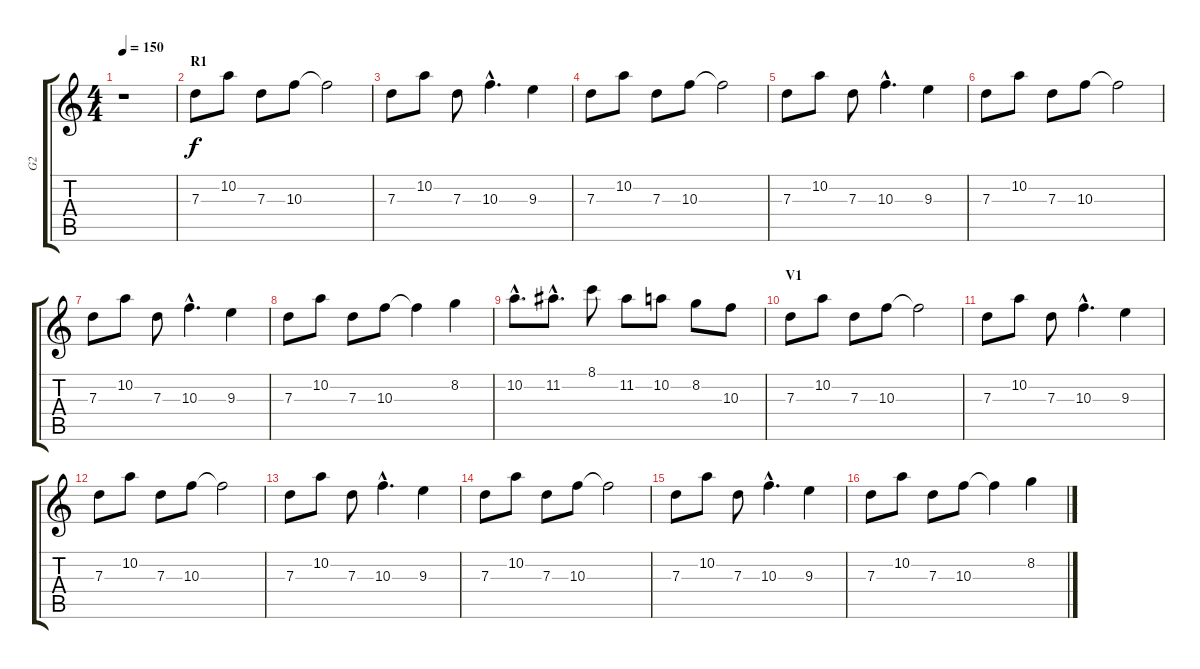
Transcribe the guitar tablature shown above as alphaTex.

\track ("G2" "G2") {instrument distortionguitar}
\staff {score tabs}
\tuning (E4 B3 G3 D3 A2 E2) {hide}
\ts (4 4)
\tempo 150
\clef g2
\ks c
r.1{dy f instrument distortionguitar} |
\section ("" "R1")
7.3.8{volume 12 balance 7 instrument acousticguitarnylon} 10.2.8 7.3.8 10.3.8 10.3{t}.2 |
7.3.8 10.2.8 7.3.8 10.3{hac}.4{d} 9.3.4 |
7.3.8 10.2.8 7.3.8 10.3.8 10.3{t}.2 |
7.3.8 10.2.8 7.3.8 10.3{hac}.4{d} 9.3.4 |
7.3.8 10.2.8 7.3.8 10.3.8 10.3{t}.2 |
7.3.8 10.2.8 7.3.8 10.3{hac}.4{d} 9.3.4 |
7.3.8 10.2.8 7.3.8 10.3.8 10.3{t}.4 8.2.4 |
10.2{hac}.8{d} 11.2{hac}.8{d} 8.1.8 11.2.8 10.2.8 8.2.8 10.3.8 |
\section ("" "V1")
7.3.8{volume 12 balance 6 instrument acousticguitarnylon} 10.2.8 7.3.8 10.3.8 10.3{t}.2 |
7.3.8 10.2.8 7.3.8 10.3{hac}.4{d} 9.3.4 |
7.3.8 10.2.8 7.3.8 10.3.8 10.3{t}.2 |
7.3.8 10.2.8 7.3.8 10.3{hac}.4{d} 9.3.4 |
7.3.8 10.2.8 7.3.8 10.3.8 10.3{t}.2 |
7.3.8 10.2.8 7.3.8 10.3{hac}.4{d} 9.3.4 |
7.3.8 10.2.8 7.3.8 10.3.8 10.3{t}.4 8.2.4
